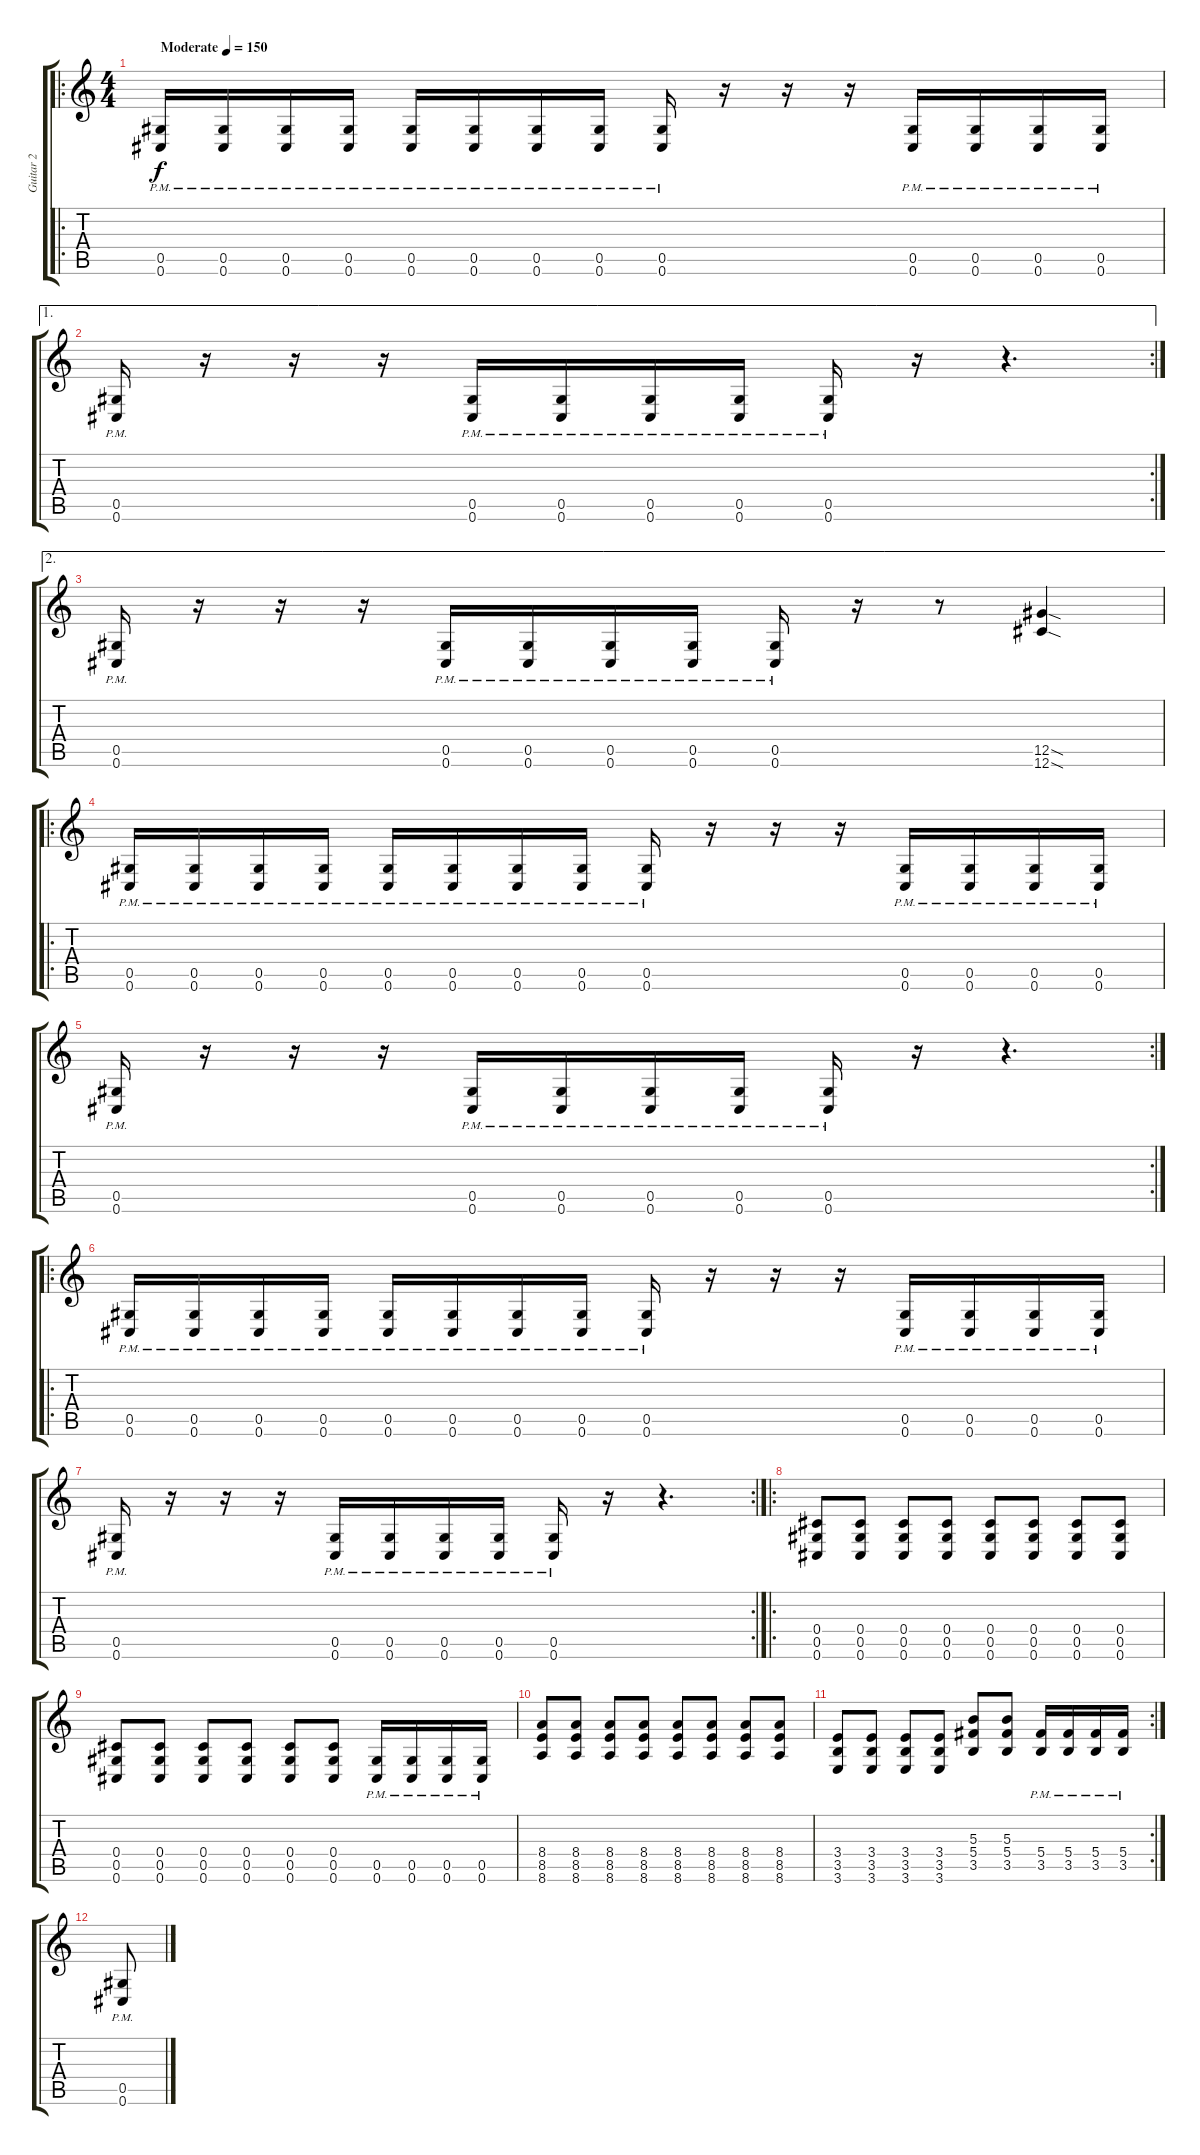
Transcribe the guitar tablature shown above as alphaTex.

\track ("Guitar 2" "Guitar 2") {instrument distortionguitar}
\staff {score tabs}
\tuning (Eb4 Bb3 Gb3 Db3 Ab2 Db2) {hide}
\ro
\ts (4 4)
\tempo (150 "Moderate")
\clef g2
\ks c
(0.5{pm} 0.6{pm}).16{dy f instrument distortionguitar} (0.5{pm} 0.6{pm}).16 (0.5{pm} 0.6{pm}).16 (0.5{pm} 0.6{pm}).16 (0.5{pm} 0.6{pm}).16 (0.5{pm} 0.6{pm}).16 (0.5{pm} 0.6{pm}).16 (0.5{pm} 0.6{pm}).16 (0.5{pm} 0.6{pm}).16 r.16 r.16 r.16 (0.5{pm} 0.6{pm}).16 (0.5{pm} 0.6{pm}).16 (0.5{pm} 0.6{pm}).16 (0.5{pm} 0.6{pm}).16 |
\ae 1
\rc 2
(0.5{pm} 0.6{pm}).16 r.16 r.16 r.16 (0.5{pm} 0.6{pm}).16 (0.5{pm} 0.6{pm}).16 (0.5{pm} 0.6{pm}).16 (0.5{pm} 0.6{pm}).16 (0.5{pm} 0.6{pm}).16 r.16 r.4{d} |
\ae 2
(0.5{pm} 0.6{pm}).16 r.16 r.16 r.16 (0.5{pm} 0.6{pm}).16 (0.5{pm} 0.6{pm}).16 (0.5{pm} 0.6{pm}).16 (0.5{pm} 0.6{pm}).16 (0.5{pm} 0.6{pm}).16 r.16 r.8 (12.5{sod} 12.6{sod}).4 |
\ro
(0.5{pm} 0.6{pm}).16 (0.5{pm} 0.6{pm}).16 (0.5{pm} 0.6{pm}).16 (0.5{pm} 0.6{pm}).16 (0.5{pm} 0.6{pm}).16 (0.5{pm} 0.6{pm}).16 (0.5{pm} 0.6{pm}).16 (0.5{pm} 0.6{pm}).16 (0.5{pm} 0.6{pm}).16 r.16 r.16 r.16 (0.5{pm} 0.6{pm}).16 (0.5{pm} 0.6{pm}).16 (0.5{pm} 0.6{pm}).16 (0.5{pm} 0.6{pm}).16 |
\rc 2
(0.5{pm} 0.6{pm}).16 r.16 r.16 r.16 (0.5{pm} 0.6{pm}).16 (0.5{pm} 0.6{pm}).16 (0.5{pm} 0.6{pm}).16 (0.5{pm} 0.6{pm}).16 (0.5{pm} 0.6{pm}).16 r.16 r.4{d} |
\ro
(0.5{pm} 0.6{pm}).16 (0.5{pm} 0.6{pm}).16 (0.5{pm} 0.6{pm}).16 (0.5{pm} 0.6{pm}).16 (0.5{pm} 0.6{pm}).16 (0.5{pm} 0.6{pm}).16 (0.5{pm} 0.6{pm}).16 (0.5{pm} 0.6{pm}).16 (0.5{pm} 0.6{pm}).16 r.16 r.16 r.16 (0.5{pm} 0.6{pm}).16 (0.5{pm} 0.6{pm}).16 (0.5{pm} 0.6{pm}).16 (0.5{pm} 0.6{pm}).16 |
\rc 2
(0.5{pm} 0.6{pm}).16 r.16 r.16 r.16 (0.5{pm} 0.6{pm}).16 (0.5{pm} 0.6{pm}).16 (0.5{pm} 0.6{pm}).16 (0.5{pm} 0.6{pm}).16 (0.5{pm} 0.6{pm}).16 r.16 r.4{d} |
\ro
(0.4 0.5 0.6).8 (0.4 0.5 0.6).8 (0.4 0.5 0.6).8 (0.4 0.5 0.6).8 (0.4 0.5 0.6).8 (0.4 0.5 0.6).8 (0.4 0.5 0.6).8 (0.4 0.5 0.6).8 |
(0.4 0.5 0.6).8 (0.4 0.5 0.6).8 (0.4 0.5 0.6).8 (0.4 0.5 0.6).8 (0.4 0.5 0.6).8 (0.4 0.5 0.6).8 (0.5{pm} 0.6{pm}).16 (0.5{pm} 0.6{pm}).16 (0.5{pm} 0.6{pm}).16 (0.5{pm} 0.6{pm}).16 |
(8.4 8.5 8.6).8 (8.4 8.5 8.6).8 (8.4 8.5 8.6).8 (8.4 8.5 8.6).8 (8.4 8.5 8.6).8 (8.4 8.5 8.6).8 (8.4 8.5 8.6).8 (8.4 8.5 8.6).8 |
\rc 2
(3.4 3.5 3.6).8 (3.4 3.5 3.6).8 (3.4 3.5 3.6).8 (3.4 3.5 3.6).8 (5.3 5.4 3.5).8 (5.3 5.4 3.5).8 (5.4{pm} 3.5{pm}).16 (5.4{pm} 3.5{pm}).16 (5.4{pm} 3.5{pm}).16 (5.4{pm} 3.5{pm}).16 |
(0.5{pm} 0.6{pm}).8
